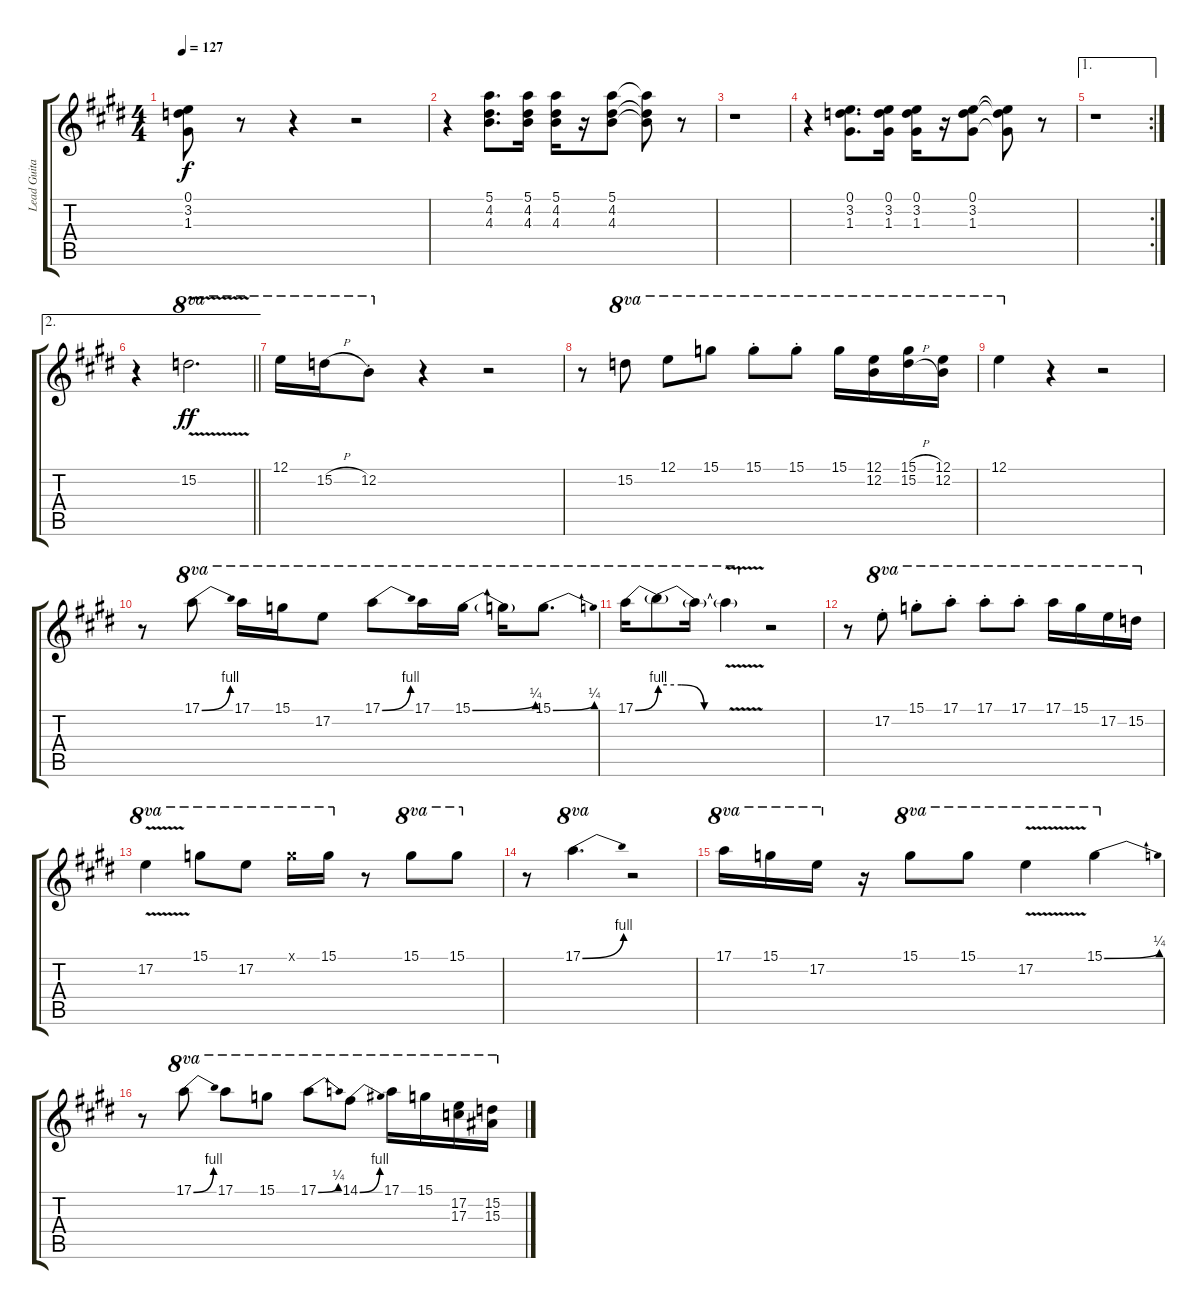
\track ("Lead Guitar" "Lead Guita") {instrument electricguitarmuted}
\staff {score tabs}
\tuning (E4 B3 G3 D3 A2 E2) {hide}
\ts (4 4)
\tempo 127
\clef g2
\ks c#minor
(0.1{t} 3.2{t} 1.3{t}).8{dy f} r.8 r.4 r.2 |
r.4 (5.1 4.2 4.3).8{d} (5.1 4.2 4.3).16 (5.1 4.2 4.3).16 r.16 (5.1 4.2 4.3).8 (5.1{t} 4.2{t} 4.3{t}).8 r.8 |
\ks e
r.1 |
\ks c#minor
r.4 (0.1 3.2 1.3).8{d} (0.1 3.2 1.3).16 (0.1 3.2 1.3).16 r.16 (0.1 3.2 1.3).8 (0.1{t} 3.2{t} 1.3{t}).8 r.8 |
\ae 1
\rc 2
r.1 |
\ae 2
\barLineRight lightlight
r.4 15.2{v}.2{d ot 8va dy ff} |
\ks e
12.1.16{ot 8va} 15.2{h}.16{ot 8va} 12.2{st}.8{ot 8va} r.4 r.2 |
\ks c#minor
r.8 15.2.8{ot 8va} 12.1.8{ot 8va} 15.1.8{ot 8va} 15.1{st}.8{ot 8va} 15.1{st}.8{ot 8va} 15.1.16{ot 8va} (12.1 12.2).16{ot 8va} (15.1{h} 15.2{h}).16{ot 8va} (12.1 12.2).16{ot 8va} |
12.1.4{ot 8va} r.4 r.2 |
\ks e
r.8 17.1{be (bend 0 0 60 4)}.8{ot 8va} 17.1.16{ot 8va} 15.1.16{ot 8va} 17.2.8{ot 8va} 17.1{be (bend 0 0 60 4)}.8{ot 8va} 17.1.16{ot 8va} 15.1{be (bend 0 0 60 1)}.16{ot 8va} 15.1{t}.16{ot 8va} 15.1{be (bend 0 0 60 1)}.8{d ot 8va} |
\ks c#minor
17.1{be (bend 0 0 60 4)}.16{ot 8va} 17.1{be (custom 0 4 20 4 40 0 60 0) t}.8{ot 8va} 17.1{t}.16{ot 8va} 17.1{v t}.4{ot 8va} r.2 |
r.8 17.2{st}.8{ot 8va} 15.1{st}.8{ot 8va} 17.1{st}.8{ot 8va} 17.1{st}.8{ot 8va} 17.1{st}.8{ot 8va} 17.1.16{ot 8va} 15.1.16{ot 8va} 17.2.16{ot 8va} 15.2.16{ot 8va} |
\ks e
17.2{v}.4{ot 8va} 15.1.8{ot 8va} 17.2.8{ot 8va} 15.1{x}.16{ot 8va} 15.1.16{ot 8va} r.8 15.1.8{ot 8va} 15.1.8{ot 8va} |
\ks c#minor
r.8 17.1{be (bend 0 0 60 4)}.4{d ot 8va} r.2 |
17.1.16{ot 8va} 15.1.16{ot 8va} 17.2.16{ot 8va} r.16 15.1.8{ot 8va} 15.1.8{ot 8va} 17.2{v}.4{ot 8va} 15.1{be (bend 0 0 60 1)}.4{ot 8va} |
\ks e
r.8 17.1{be (bend 0 0 60 4)}.8{ot 8va} 17.1.8{ot 8va} 15.1.8{ot 8va} 17.1{be (bend 0 0 60 1)}.8{ot 8va} 14.1{be (bend 0 0 60 4)}.8{ot 8va} 17.1.16{ot 8va} 15.1.16{ot 8va} (17.2 17.3).16{ot 8va} (15.2 15.3).16{ot 8va}
